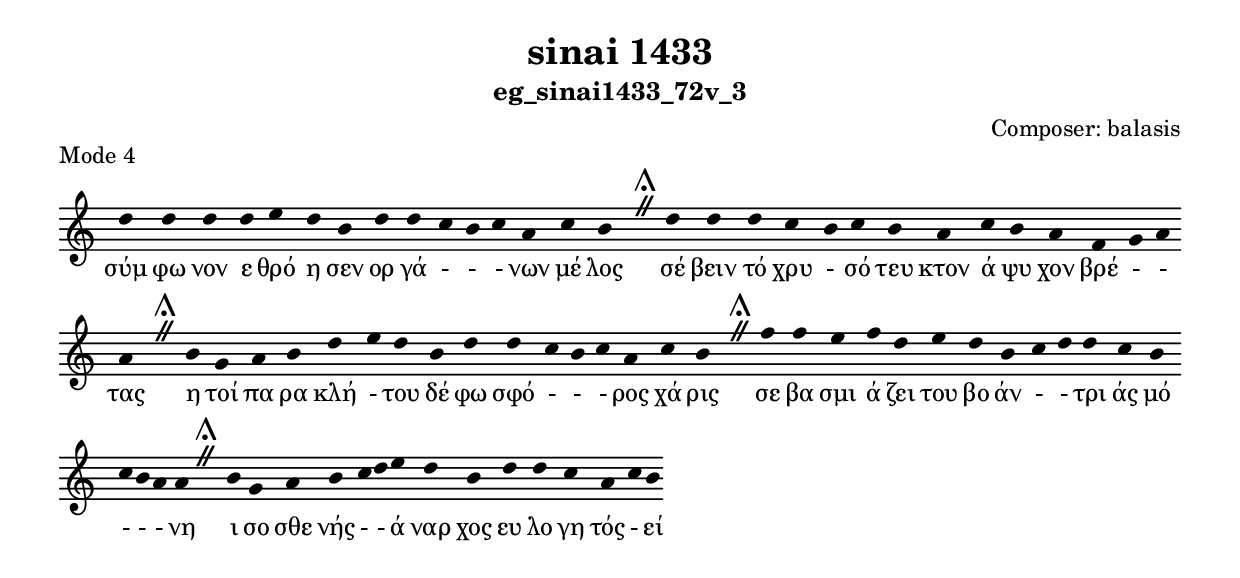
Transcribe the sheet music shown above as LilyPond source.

\include "gregorian.ly"

	\header {
 	  title = "sinai 1433"
	  subtitle = "eg_sinai1433_72v_3"
	  composer = "Composer: balasis"
	  piece = "Mode 4"
	}

	chant = {
	  d''4 d''4 d''4 d''4 e''4 d''4 b'4 d''4 d''4 c''4 b'4 c''4 a'4 c''4 b'4 \divisioMaior
 d''4 d''4 d''4 c''4 b'4 c''4 b'4 a'4 c''4 b'4 a'4 f'4 g'4 a'4 a'4 \divisioMaior
 b'4 g'4 a'4 b'4 d''4 e''4 d''4 b'4 d''4 d''4 c''4 b'4 c''4 a'4 c''4 b'4 \divisioMaior
 f''4 f''4 e''4 f''4 d''4 e''4 d''4 b'4 c''4 d''4 d''4 c''4 b'4 c''4 b'4 a'4 a'4 \divisioMaior
 b'4 g'4 a'4 b'4 c''4 d''4 e''4 d''4 b'4 d''4 d''4 c''4 a'4 c''4 b'4\finalis
	}

	verba = \lyricmode {σύμ φω νον ε θρό η σεν ορ γά -  -  - νων μέ λος 
σέ βειν τό χρυ - σό τευ κτον ά ψυ χον βρέ -  - τας 
η τοί πα ρα κλή - του δέ φω σφό -  -  - ρος χά ρις 
σε βα σμι ά ζει του βο άν -  - τρι άς μό -  -  - νη 
ι σο σθε νής -  - ά ναρ χος ευ λο γη τός - εί 
	}


	\score {
	  \new Staff <<
	  \new Voice = "melody" \chant
	  \new Lyrics = "one" \lyricsto melody \verba
	  >>
	  \layout {
	    \context {
	      \Staff
	      \remove "Time_signature_engraver"
	      \remove "Bar_engraver"
	    }
	    \context {
	      \Voice
	      \remove "Stem_engraver"
	    }
	  }
	}